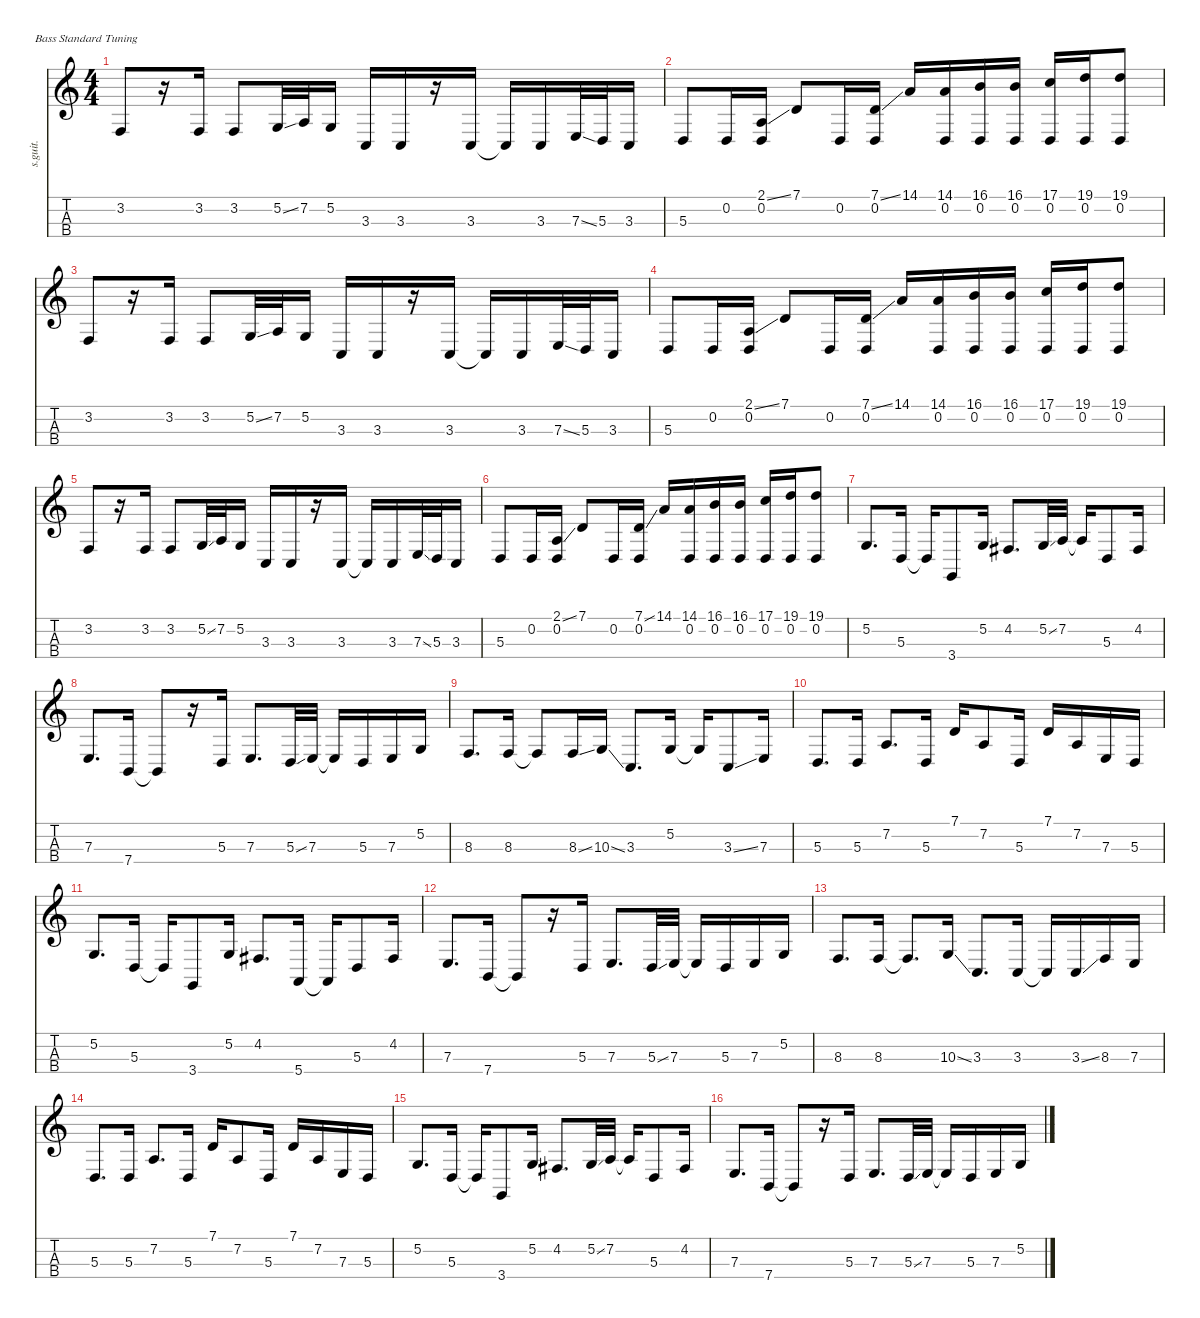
\defaultSystemsLayout 4
\hideDynamics
\bracketExtendMode nobrackets
\track ("Ed King (Bass Guitar)" "s.guit.") {instrument electricbasspick}
\staff {score tabs}
\tuning (G2 D2 A1 E1)
\ts (4 4)
\tempo (60 hide)
\clef g2
\ks c
3.2.8{lyrics (0 "") lyrics (1 "") lyrics (2 "") lyrics (3 "") lyrics (4 "") dy f} r.16 3.2.16{lyrics (0 "") lyrics (1 "") lyrics (2 "") lyrics (3 "") lyrics (4 "")} 3.2.8{lyrics (0 "") lyrics (1 "") lyrics (2 "") lyrics (3 "") lyrics (4 "")} 5.2{ss}.32{lyrics (0 "") lyrics (1 "") lyrics (2 "") lyrics (3 "") lyrics (4 "")} 7.2.32{lyrics (0 "") lyrics (1 "") lyrics (2 "") lyrics (3 "") lyrics (4 "")} 5.2.16{lyrics (0 "") lyrics (1 "") lyrics (2 "") lyrics (3 "") lyrics (4 "")} 3.3.16{lyrics (0 "") lyrics (1 "") lyrics (2 "") lyrics (3 "") lyrics (4 "")} 3.3.16{lyrics (0 "") lyrics (1 "") lyrics (2 "") lyrics (3 "") lyrics (4 "")} r.16 3.3.16{lyrics (0 "") lyrics (1 "") lyrics (2 "") lyrics (3 "") lyrics (4 "")} 3.3{t}.16{lyrics (0 "") lyrics (1 "") lyrics (2 "") lyrics (3 "") lyrics (4 "")} 3.3.16{lyrics (0 "") lyrics (1 "") lyrics (2 "") lyrics (3 "") lyrics (4 "")} 7.3{ss}.32{lyrics (0 "") lyrics (1 "") lyrics (2 "") lyrics (3 "") lyrics (4 "")} 5.3.32{lyrics (0 "") lyrics (1 "") lyrics (2 "") lyrics (3 "") lyrics (4 "")} 3.3.16{lyrics (0 "") lyrics (1 "") lyrics (2 "") lyrics (3 "") lyrics (4 "")} |
5.3.8{lyrics (0 "") lyrics (1 "") lyrics (2 "") lyrics (3 "") lyrics (4 "")} 0.2.16{lyrics (0 "") lyrics (1 "") lyrics (2 "") lyrics (3 "") lyrics (4 "")} (2.1{ss} 0.2).16{lyrics (0 "") lyrics (1 "") lyrics (2 "") lyrics (3 "") lyrics (4 "")} 7.1.8{lyrics (0 "") lyrics (1 "") lyrics (2 "") lyrics (3 "") lyrics (4 "")} 0.2.16{lyrics (0 "") lyrics (1 "") lyrics (2 "") lyrics (3 "") lyrics (4 "")} (7.1{ss} 0.2).16{lyrics (0 "") lyrics (1 "") lyrics (2 "") lyrics (3 "") lyrics (4 "")} 14.1.16{lyrics (0 "") lyrics (1 "") lyrics (2 "") lyrics (3 "") lyrics (4 "")} (14.1 0.2).16{lyrics (0 "") lyrics (1 "") lyrics (2 "") lyrics (3 "") lyrics (4 "")} (16.1 0.2).16{lyrics (0 "") lyrics (1 "") lyrics (2 "") lyrics (3 "") lyrics (4 "")} (16.1 0.2).16{lyrics (0 "") lyrics (1 "") lyrics (2 "") lyrics (3 "") lyrics (4 "")} (17.1 0.2).16{lyrics (0 "") lyrics (1 "") lyrics (2 "") lyrics (3 "") lyrics (4 "")} (19.1 0.2).16{lyrics (0 "") lyrics (1 "") lyrics (2 "") lyrics (3 "") lyrics (4 "")} (19.1 0.2).8{lyrics (0 "") lyrics (1 "") lyrics (2 "") lyrics (3 "") lyrics (4 "")} |
3.2.8{lyrics (0 "") lyrics (1 "") lyrics (2 "") lyrics (3 "") lyrics (4 "")} r.16 3.2.16{lyrics (0 "") lyrics (1 "") lyrics (2 "") lyrics (3 "") lyrics (4 "")} 3.2.8{lyrics (0 "") lyrics (1 "") lyrics (2 "") lyrics (3 "") lyrics (4 "")} 5.2{ss}.32{lyrics (0 "") lyrics (1 "") lyrics (2 "") lyrics (3 "") lyrics (4 "")} 7.2.32{lyrics (0 "") lyrics (1 "") lyrics (2 "") lyrics (3 "") lyrics (4 "")} 5.2.16{lyrics (0 "") lyrics (1 "") lyrics (2 "") lyrics (3 "") lyrics (4 "")} 3.3.16{lyrics (0 "") lyrics (1 "") lyrics (2 "") lyrics (3 "") lyrics (4 "")} 3.3.16{lyrics (0 "") lyrics (1 "") lyrics (2 "") lyrics (3 "") lyrics (4 "")} r.16 3.3.16{lyrics (0 "") lyrics (1 "") lyrics (2 "") lyrics (3 "") lyrics (4 "")} 3.3{t}.16{lyrics (0 "") lyrics (1 "") lyrics (2 "") lyrics (3 "") lyrics (4 "")} 3.3.16{lyrics (0 "") lyrics (1 "") lyrics (2 "") lyrics (3 "") lyrics (4 "")} 7.3{ss}.32{lyrics (0 "") lyrics (1 "") lyrics (2 "") lyrics (3 "") lyrics (4 "")} 5.3.32{lyrics (0 "") lyrics (1 "") lyrics (2 "") lyrics (3 "") lyrics (4 "")} 3.3.16{lyrics (0 "") lyrics (1 "") lyrics (2 "") lyrics (3 "") lyrics (4 "")} |
5.3.8{lyrics (0 "") lyrics (1 "") lyrics (2 "") lyrics (3 "") lyrics (4 "")} 0.2.16{lyrics (0 "") lyrics (1 "") lyrics (2 "") lyrics (3 "") lyrics (4 "")} (2.1{ss} 0.2).16{lyrics (0 "") lyrics (1 "") lyrics (2 "") lyrics (3 "") lyrics (4 "")} 7.1.8{lyrics (0 "") lyrics (1 "") lyrics (2 "") lyrics (3 "") lyrics (4 "")} 0.2.16{lyrics (0 "") lyrics (1 "") lyrics (2 "") lyrics (3 "") lyrics (4 "")} (7.1{ss} 0.2).16{lyrics (0 "") lyrics (1 "") lyrics (2 "") lyrics (3 "") lyrics (4 "")} 14.1.16{lyrics (0 "") lyrics (1 "") lyrics (2 "") lyrics (3 "") lyrics (4 "")} (14.1 0.2).16{lyrics (0 "") lyrics (1 "") lyrics (2 "") lyrics (3 "") lyrics (4 "")} (16.1 0.2).16{lyrics (0 "") lyrics (1 "") lyrics (2 "") lyrics (3 "") lyrics (4 "")} (16.1 0.2).16{lyrics (0 "") lyrics (1 "") lyrics (2 "") lyrics (3 "") lyrics (4 "")} (17.1 0.2).16{lyrics (0 "") lyrics (1 "") lyrics (2 "") lyrics (3 "") lyrics (4 "")} (19.1 0.2).16{lyrics (0 "") lyrics (1 "") lyrics (2 "") lyrics (3 "") lyrics (4 "")} (19.1 0.2).8{lyrics (0 "") lyrics (1 "") lyrics (2 "") lyrics (3 "") lyrics (4 "")} |
3.2.8{lyrics (0 "") lyrics (1 "") lyrics (2 "") lyrics (3 "") lyrics (4 "")} r.16 3.2.16{lyrics (0 "") lyrics (1 "") lyrics (2 "") lyrics (3 "") lyrics (4 "")} 3.2.8{lyrics (0 "") lyrics (1 "") lyrics (2 "") lyrics (3 "") lyrics (4 "")} 5.2{ss}.32{lyrics (0 "") lyrics (1 "") lyrics (2 "") lyrics (3 "") lyrics (4 "")} 7.2.32{lyrics (0 "") lyrics (1 "") lyrics (2 "") lyrics (3 "") lyrics (4 "")} 5.2.16{lyrics (0 "") lyrics (1 "") lyrics (2 "") lyrics (3 "") lyrics (4 "")} 3.3.16{lyrics (0 "") lyrics (1 "") lyrics (2 "") lyrics (3 "") lyrics (4 "")} 3.3.16{lyrics (0 "") lyrics (1 "") lyrics (2 "") lyrics (3 "") lyrics (4 "")} r.16 3.3.16{lyrics (0 "") lyrics (1 "") lyrics (2 "") lyrics (3 "") lyrics (4 "")} 3.3{t}.16{lyrics (0 "") lyrics (1 "") lyrics (2 "") lyrics (3 "") lyrics (4 "")} 3.3.16{lyrics (0 "") lyrics (1 "") lyrics (2 "") lyrics (3 "") lyrics (4 "")} 7.3{ss}.32{lyrics (0 "") lyrics (1 "") lyrics (2 "") lyrics (3 "") lyrics (4 "")} 5.3.32{lyrics (0 "") lyrics (1 "") lyrics (2 "") lyrics (3 "") lyrics (4 "")} 3.3.16{lyrics (0 "") lyrics (1 "") lyrics (2 "") lyrics (3 "") lyrics (4 "")} |
5.3.8{lyrics (0 "") lyrics (1 "") lyrics (2 "") lyrics (3 "") lyrics (4 "")} 0.2.16{lyrics (0 "") lyrics (1 "") lyrics (2 "") lyrics (3 "") lyrics (4 "")} (2.1{ss} 0.2).16{lyrics (0 "") lyrics (1 "") lyrics (2 "") lyrics (3 "") lyrics (4 "")} 7.1.8{lyrics (0 "") lyrics (1 "") lyrics (2 "") lyrics (3 "") lyrics (4 "")} 0.2.16{lyrics (0 "") lyrics (1 "") lyrics (2 "") lyrics (3 "") lyrics (4 "")} (7.1{ss} 0.2).16{lyrics (0 "") lyrics (1 "") lyrics (2 "") lyrics (3 "") lyrics (4 "")} 14.1.16{lyrics (0 "") lyrics (1 "") lyrics (2 "") lyrics (3 "") lyrics (4 "")} (14.1 0.2).16{lyrics (0 "") lyrics (1 "") lyrics (2 "") lyrics (3 "") lyrics (4 "")} (16.1 0.2).16{lyrics (0 "") lyrics (1 "") lyrics (2 "") lyrics (3 "") lyrics (4 "")} (16.1 0.2).16{lyrics (0 "") lyrics (1 "") lyrics (2 "") lyrics (3 "") lyrics (4 "")} (17.1 0.2).16{lyrics (0 "") lyrics (1 "") lyrics (2 "") lyrics (3 "") lyrics (4 "")} (19.1 0.2).16{lyrics (0 "") lyrics (1 "") lyrics (2 "") lyrics (3 "") lyrics (4 "")} (19.1 0.2).8{lyrics (0 "") lyrics (1 "") lyrics (2 "") lyrics (3 "") lyrics (4 "")} |
5.2.8{d lyrics (0 "") lyrics (1 "") lyrics (2 "") lyrics (3 "") lyrics (4 "")} 5.3.16{lyrics (0 "") lyrics (1 "") lyrics (2 "") lyrics (3 "") lyrics (4 "")} 5.3{t}.16{lyrics (0 "") lyrics (1 "") lyrics (2 "") lyrics (3 "") lyrics (4 "")} 3.4.8{lyrics (0 "") lyrics (1 "") lyrics (2 "") lyrics (3 "") lyrics (4 "")} 5.2.16{lyrics (0 "") lyrics (1 "") lyrics (2 "") lyrics (3 "") lyrics (4 "")} 4.2{acc #}.8{d lyrics (0 "") lyrics (1 "") lyrics (2 "") lyrics (3 "") lyrics (4 "")} 5.2{ss}.32{lyrics (0 "") lyrics (1 "") lyrics (2 "") lyrics (3 "") lyrics (4 "")} 7.2.32{lyrics (0 "") lyrics (1 "") lyrics (2 "") lyrics (3 "") lyrics (4 "")} 7.2{t}.16{lyrics (0 "") lyrics (1 "") lyrics (2 "") lyrics (3 "") lyrics (4 "")} 5.3.8{lyrics (0 "") lyrics (1 "") lyrics (2 "") lyrics (3 "") lyrics (4 "")} 4.2{acc #}.16{lyrics (0 "") lyrics (1 "") lyrics (2 "") lyrics (3 "") lyrics (4 "")} |
7.3.8{d lyrics (0 "") lyrics (1 "") lyrics (2 "") lyrics (3 "") lyrics (4 "")} 7.4.16{lyrics (0 "") lyrics (1 "") lyrics (2 "") lyrics (3 "") lyrics (4 "")} 7.4{t}.8{lyrics (0 "") lyrics (1 "") lyrics (2 "") lyrics (3 "") lyrics (4 "")} r.16 5.3.16{lyrics (0 "") lyrics (1 "") lyrics (2 "") lyrics (3 "") lyrics (4 "")} 7.3.8{d lyrics (0 "") lyrics (1 "") lyrics (2 "") lyrics (3 "") lyrics (4 "")} 5.3{ss}.32{lyrics (0 "") lyrics (1 "") lyrics (2 "") lyrics (3 "") lyrics (4 "")} 7.3.32{lyrics (0 "") lyrics (1 "") lyrics (2 "") lyrics (3 "") lyrics (4 "")} 7.3{t}.16{lyrics (0 "") lyrics (1 "") lyrics (2 "") lyrics (3 "") lyrics (4 "")} 5.3.16{lyrics (0 "") lyrics (1 "") lyrics (2 "") lyrics (3 "") lyrics (4 "")} 7.3.16{lyrics (0 "") lyrics (1 "") lyrics (2 "") lyrics (3 "") lyrics (4 "")} 5.2.16{lyrics (0 "") lyrics (1 "") lyrics (2 "") lyrics (3 "") lyrics (4 "")} |
8.3.8{d lyrics (0 "") lyrics (1 "") lyrics (2 "") lyrics (3 "") lyrics (4 "")} 8.3.16{lyrics (0 "") lyrics (1 "") lyrics (2 "") lyrics (3 "") lyrics (4 "")} 8.3{t}.8{lyrics (0 "") lyrics (1 "") lyrics (2 "") lyrics (3 "") lyrics (4 "")} 8.3{ss}.16{lyrics (0 "") lyrics (1 "") lyrics (2 "") lyrics (3 "") lyrics (4 "")} 10.3{ss}.16{lyrics (0 "") lyrics (1 "") lyrics (2 "") lyrics (3 "") lyrics (4 "")} 3.3.8{d lyrics (0 "") lyrics (1 "") lyrics (2 "") lyrics (3 "") lyrics (4 "")} 5.2.16{lyrics (0 "") lyrics (1 "") lyrics (2 "") lyrics (3 "") lyrics (4 "")} 5.2{t}.16{lyrics (0 "") lyrics (1 "") lyrics (2 "") lyrics (3 "") lyrics (4 "")} 3.3{ss}.8{lyrics (0 "") lyrics (1 "") lyrics (2 "") lyrics (3 "") lyrics (4 "")} 7.3.16{lyrics (0 "") lyrics (1 "") lyrics (2 "") lyrics (3 "") lyrics (4 "")} |
5.3.8{d lyrics (0 "") lyrics (1 "") lyrics (2 "") lyrics (3 "") lyrics (4 "")} 5.3.16{lyrics (0 "") lyrics (1 "") lyrics (2 "") lyrics (3 "") lyrics (4 "")} 7.2.8{d lyrics (0 "") lyrics (1 "") lyrics (2 "") lyrics (3 "") lyrics (4 "")} 5.3.16{lyrics (0 "") lyrics (1 "") lyrics (2 "") lyrics (3 "") lyrics (4 "")} 7.1.16{lyrics (0 "") lyrics (1 "") lyrics (2 "") lyrics (3 "") lyrics (4 "")} 7.2.8{lyrics (0 "") lyrics (1 "") lyrics (2 "") lyrics (3 "") lyrics (4 "")} 5.3.16{lyrics (0 "") lyrics (1 "") lyrics (2 "") lyrics (3 "") lyrics (4 "")} 7.1.16{lyrics (0 "") lyrics (1 "") lyrics (2 "") lyrics (3 "") lyrics (4 "")} 7.2.16{lyrics (0 "") lyrics (1 "") lyrics (2 "") lyrics (3 "") lyrics (4 "")} 7.3.16{lyrics (0 "") lyrics (1 "") lyrics (2 "") lyrics (3 "") lyrics (4 "")} 5.3.16{lyrics (0 "") lyrics (1 "") lyrics (2 "") lyrics (3 "") lyrics (4 "")} |
5.2.8{d lyrics (0 "") lyrics (1 "") lyrics (2 "") lyrics (3 "") lyrics (4 "")} 5.3.16{lyrics (0 "") lyrics (1 "") lyrics (2 "") lyrics (3 "") lyrics (4 "")} 5.3{t}.16{lyrics (0 "") lyrics (1 "") lyrics (2 "") lyrics (3 "") lyrics (4 "")} 3.4.8{lyrics (0 "") lyrics (1 "") lyrics (2 "") lyrics (3 "") lyrics (4 "")} 5.2.16{lyrics (0 "") lyrics (1 "") lyrics (2 "") lyrics (3 "") lyrics (4 "")} 4.2{acc #}.8{d lyrics (0 "") lyrics (1 "") lyrics (2 "") lyrics (3 "") lyrics (4 "")} 5.4.16{lyrics (0 "") lyrics (1 "") lyrics (2 "") lyrics (3 "") lyrics (4 "")} 5.4{t}.16{lyrics (0 "") lyrics (1 "") lyrics (2 "") lyrics (3 "") lyrics (4 "")} 5.3.8{lyrics (0 "") lyrics (1 "") lyrics (2 "") lyrics (3 "") lyrics (4 "")} 4.2{acc #}.16{lyrics (0 "") lyrics (1 "") lyrics (2 "") lyrics (3 "") lyrics (4 "")} |
7.3.8{d lyrics (0 "") lyrics (1 "") lyrics (2 "") lyrics (3 "") lyrics (4 "")} 7.4.16{lyrics (0 "") lyrics (1 "") lyrics (2 "") lyrics (3 "") lyrics (4 "")} 7.4{t}.8{lyrics (0 "") lyrics (1 "") lyrics (2 "") lyrics (3 "") lyrics (4 "")} r.16 5.3.16{lyrics (0 "") lyrics (1 "") lyrics (2 "") lyrics (3 "") lyrics (4 "")} 7.3.8{d lyrics (0 "") lyrics (1 "") lyrics (2 "") lyrics (3 "") lyrics (4 "")} 5.3{ss}.32{lyrics (0 "") lyrics (1 "") lyrics (2 "") lyrics (3 "") lyrics (4 "")} 7.3.32{lyrics (0 "") lyrics (1 "") lyrics (2 "") lyrics (3 "") lyrics (4 "")} 7.3{t}.16{lyrics (0 "") lyrics (1 "") lyrics (2 "") lyrics (3 "") lyrics (4 "")} 5.3.16{lyrics (0 "") lyrics (1 "") lyrics (2 "") lyrics (3 "") lyrics (4 "")} 7.3.16{lyrics (0 "") lyrics (1 "") lyrics (2 "") lyrics (3 "") lyrics (4 "")} 5.2.16{lyrics (0 "") lyrics (1 "") lyrics (2 "") lyrics (3 "") lyrics (4 "")} |
8.3.8{d lyrics (0 "") lyrics (1 "") lyrics (2 "") lyrics (3 "") lyrics (4 "")} 8.3.16{lyrics (0 "") lyrics (1 "") lyrics (2 "") lyrics (3 "") lyrics (4 "")} 8.3{t}.8{d lyrics (0 "") lyrics (1 "") lyrics (2 "") lyrics (3 "") lyrics (4 "")} 10.3{ss}.16{lyrics (0 "") lyrics (1 "") lyrics (2 "") lyrics (3 "") lyrics (4 "")} 3.3.8{d lyrics (0 "") lyrics (1 "") lyrics (2 "") lyrics (3 "") lyrics (4 "")} 3.3.16{lyrics (0 "") lyrics (1 "") lyrics (2 "") lyrics (3 "") lyrics (4 "")} 3.3{t}.16{lyrics (0 "") lyrics (1 "") lyrics (2 "") lyrics (3 "") lyrics (4 "")} 3.3{ss}.16{lyrics (0 "") lyrics (1 "") lyrics (2 "") lyrics (3 "") lyrics (4 "")} 8.3.16{lyrics (0 "") lyrics (1 "") lyrics (2 "") lyrics (3 "") lyrics (4 "")} 7.3.16{lyrics (0 "") lyrics (1 "") lyrics (2 "") lyrics (3 "") lyrics (4 "")} |
5.3.8{d lyrics (0 "") lyrics (1 "") lyrics (2 "") lyrics (3 "") lyrics (4 "")} 5.3.16{lyrics (0 "") lyrics (1 "") lyrics (2 "") lyrics (3 "") lyrics (4 "")} 7.2.8{d lyrics (0 "") lyrics (1 "") lyrics (2 "") lyrics (3 "") lyrics (4 "")} 5.3.16{lyrics (0 "") lyrics (1 "") lyrics (2 "") lyrics (3 "") lyrics (4 "")} 7.1.16{lyrics (0 "") lyrics (1 "") lyrics (2 "") lyrics (3 "") lyrics (4 "")} 7.2.8{lyrics (0 "") lyrics (1 "") lyrics (2 "") lyrics (3 "") lyrics (4 "")} 5.3.16{lyrics (0 "") lyrics (1 "") lyrics (2 "") lyrics (3 "") lyrics (4 "")} 7.1.16{lyrics (0 "") lyrics (1 "") lyrics (2 "") lyrics (3 "") lyrics (4 "")} 7.2.16{lyrics (0 "") lyrics (1 "") lyrics (2 "") lyrics (3 "") lyrics (4 "")} 7.3.16{lyrics (0 "") lyrics (1 "") lyrics (2 "") lyrics (3 "") lyrics (4 "")} 5.3.16{lyrics (0 "") lyrics (1 "") lyrics (2 "") lyrics (3 "") lyrics (4 "")} |
5.2.8{d lyrics (0 "") lyrics (1 "") lyrics (2 "") lyrics (3 "") lyrics (4 "")} 5.3.16{lyrics (0 "") lyrics (1 "") lyrics (2 "") lyrics (3 "") lyrics (4 "")} 5.3{t}.16{lyrics (0 "") lyrics (1 "") lyrics (2 "") lyrics (3 "") lyrics (4 "")} 3.4.8{lyrics (0 "") lyrics (1 "") lyrics (2 "") lyrics (3 "") lyrics (4 "")} 5.2.16{lyrics (0 "") lyrics (1 "") lyrics (2 "") lyrics (3 "") lyrics (4 "")} 4.2{acc #}.8{d lyrics (0 "") lyrics (1 "") lyrics (2 "") lyrics (3 "") lyrics (4 "")} 5.2{ss}.32{lyrics (0 "") lyrics (1 "") lyrics (2 "") lyrics (3 "") lyrics (4 "")} 7.2.32{lyrics (0 "") lyrics (1 "") lyrics (2 "") lyrics (3 "") lyrics (4 "")} 7.2{t}.16{lyrics (0 "") lyrics (1 "") lyrics (2 "") lyrics (3 "") lyrics (4 "")} 5.3.8{lyrics (0 "") lyrics (1 "") lyrics (2 "") lyrics (3 "") lyrics (4 "")} 4.2{acc #}.16{lyrics (0 "") lyrics (1 "") lyrics (2 "") lyrics (3 "") lyrics (4 "")} |
7.3.8{d lyrics (0 "") lyrics (1 "") lyrics (2 "") lyrics (3 "") lyrics (4 "")} 7.4.16{lyrics (0 "") lyrics (1 "") lyrics (2 "") lyrics (3 "") lyrics (4 "")} 7.4{t}.8{lyrics (0 "") lyrics (1 "") lyrics (2 "") lyrics (3 "") lyrics (4 "")} r.16 5.3.16{lyrics (0 "") lyrics (1 "") lyrics (2 "") lyrics (3 "") lyrics (4 "")} 7.3.8{d lyrics (0 "") lyrics (1 "") lyrics (2 "") lyrics (3 "") lyrics (4 "")} 5.3{ss}.32{lyrics (0 "") lyrics (1 "") lyrics (2 "") lyrics (3 "") lyrics (4 "")} 7.3.32{lyrics (0 "") lyrics (1 "") lyrics (2 "") lyrics (3 "") lyrics (4 "")} 7.3{t}.16{lyrics (0 "") lyrics (1 "") lyrics (2 "") lyrics (3 "") lyrics (4 "")} 5.3.16{lyrics (0 "") lyrics (1 "") lyrics (2 "") lyrics (3 "") lyrics (4 "")} 7.3.16{lyrics (0 "") lyrics (1 "") lyrics (2 "") lyrics (3 "") lyrics (4 "")} 5.2.16{lyrics (0 "") lyrics (1 "") lyrics (2 "") lyrics (3 "") lyrics (4 "")}
